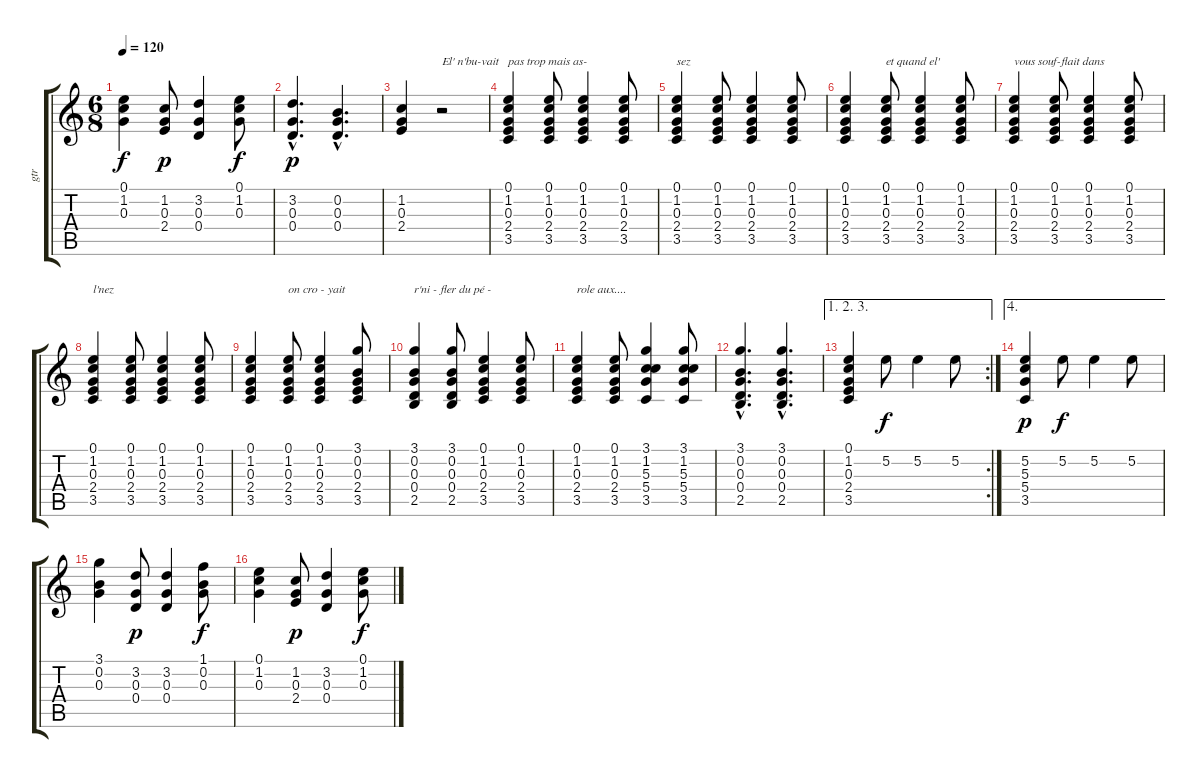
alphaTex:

\track ("gtr" "gtr") {instrument acousticguitarnylon}
\staff {score tabs}
\tuning (E4 B3 G3 D3 A2 E2) {hide}
\ts (6 8)
\tempo 120
\clef g2
\ks c
(0.1 1.2 0.3).4{dy f} (1.2 0.3 2.4).8{dy p} (3.2 0.3 0.4).4 (0.1 1.2 0.3).8{dy f} |
(3.2{hac} 0.3{hac} 0.4{hac}).4{d dy p} (0.2{hac} 0.3{hac} 0.4{hac}).4{d} |
(1.2 0.3 2.4).4 r.2{txt "El' n'bu-vait"} |
(0.1 1.2 0.3 2.4 3.5).4{txt "pas trop mais as-"} (0.1 1.2 0.3 2.4 3.5).8 (0.1 1.2 0.3 2.4 3.5).4 (0.1 1.2 0.3 2.4 3.5).8 |
(0.1 1.2 0.3 2.4 3.5).4{txt "sez"} (0.1 1.2 0.3 2.4 3.5).8 (0.1 1.2 0.3 2.4 3.5).4 (0.1 1.2 0.3 2.4 3.5).8 |
(0.1 1.2 0.3 2.4 3.5).4 (0.1 1.2 0.3 2.4 3.5).8{txt "et quand el'"} (0.1 1.2 0.3 2.4 3.5).4 (0.1 1.2 0.3 2.4 3.5).8 |
(0.1 1.2 0.3 2.4 3.5).4{txt "vous souf-flait dans"} (0.1 1.2 0.3 2.4 3.5).8 (0.1 1.2 0.3 2.4 3.5).4 (0.1 1.2 0.3 2.4 3.5).8 |
(0.1 1.2 0.3 2.4 3.5).4{txt "l'nez "} (0.1 1.2 0.3 2.4 3.5).8 (0.1 1.2 0.3 2.4 3.5).4 (0.1 1.2 0.3 2.4 3.5).8 |
(0.1 1.2 0.3 2.4 3.5).4 (0.1 1.2 0.3 2.4 3.5).8{txt "on cro - yait"} (0.1 1.2 0.3 2.4 3.5).4 (3.1 0.2 0.3 2.4 3.5).8 |
(3.1 0.2 0.3 0.4 2.5).4{txt "r'ni - fler du pé -"} (3.1 0.2 0.3 0.4 2.5).8 (0.1 1.2 0.3 2.4 3.5).4 (0.1 1.2 0.3 2.4 3.5).8 |
(0.1 1.2 0.3 2.4 3.5).4{txt "role aux...."} (0.1 1.2 0.3 2.4 3.5).8 (3.1 1.2 5.3 5.4 3.5).4 (3.1 1.2 5.3 5.4 3.5).8 |
(3.1{hac} 0.2{hac} 0.3{hac} 0.4{hac} 2.5{hac}).4{d} (3.1{hac} 0.2{hac} 0.3{hac} 0.4{hac} 2.5{hac}).4{d} |
\ae (1 2 3)
\rc 2
(0.1 1.2 0.3 2.4 3.5).4 5.2.8{dy f} 5.2.4 5.2.8 |
\ae 4
(5.2 5.3 5.4 3.5).4{dy p} 5.2.8{dy f} 5.2.4 5.2.8 |
(3.1 0.2 0.3).4 (3.2 0.3 0.4).8{dy p} (3.2 0.3 0.4).4 (1.1 0.2 0.3).8{dy f} |
(0.1 1.2 0.3).4 (1.2 0.3 2.4).8{dy p} (3.2 0.3 0.4).4 (0.1 1.2 0.3).8{dy f}
